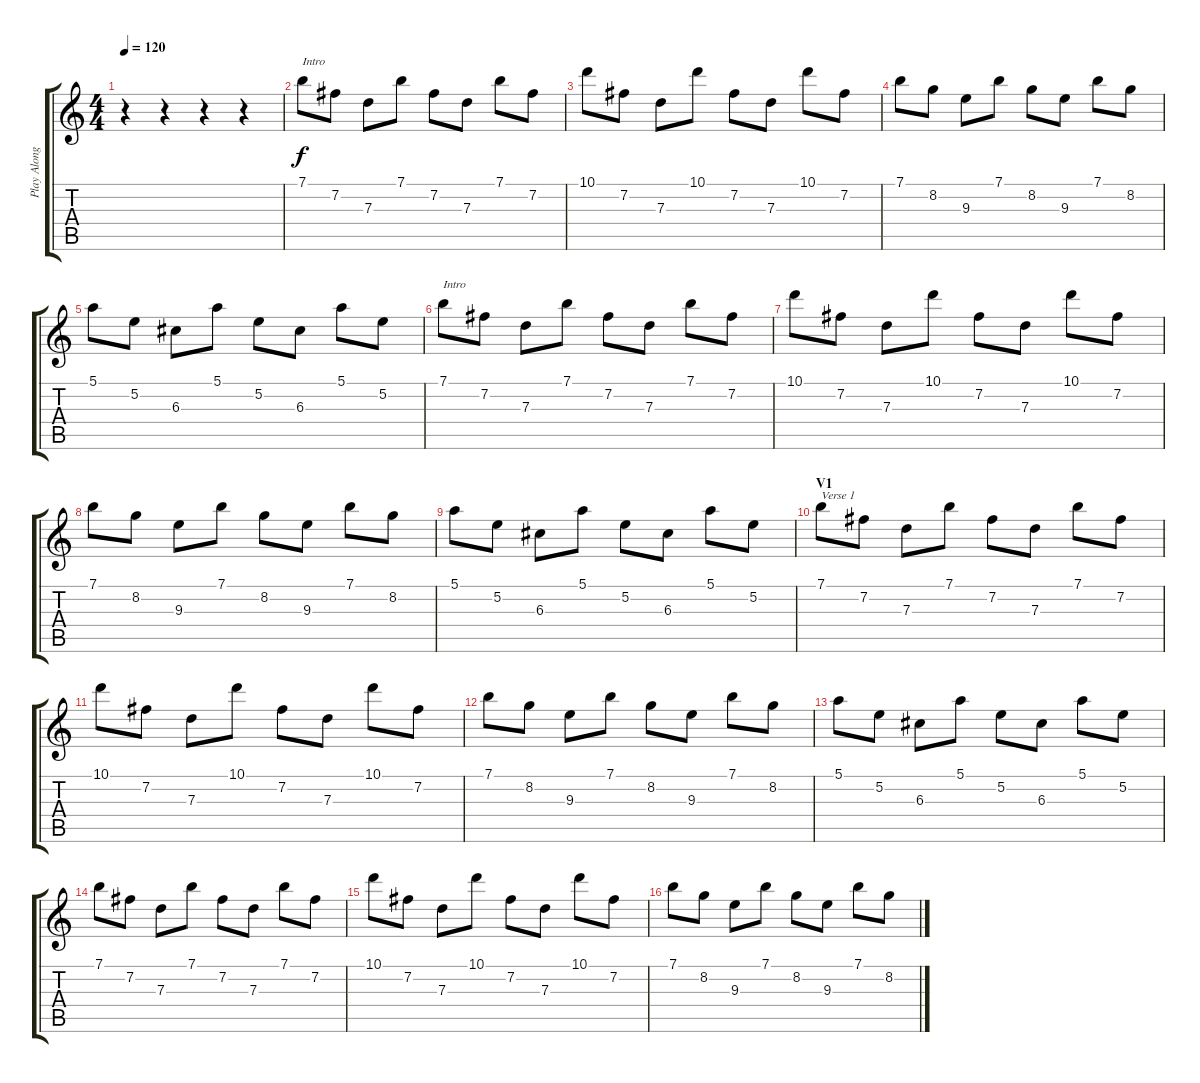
\track ("Play Along" "Play Along") {instrument distortionguitar}
\staff {score tabs}
\tuning (E4 B3 G3 D3 A2 E2) {hide}
\ts (4 4)
\tempo 120
\clef g2
\ks c
r.4{dy f instrument distortionguitar} r.4 r.4 r.4 |
7.1.8{txt "Intro"} 7.2.8 7.3.8 7.1.8 7.2.8 7.3.8 7.1.8 7.2.8 |
10.1.8 7.2.8 7.3.8 10.1.8 7.2.8 7.3.8 10.1.8 7.2.8 |
7.1.8 8.2.8 9.3.8 7.1.8 8.2.8 9.3.8 7.1.8 8.2.8 |
5.1.8 5.2.8 6.3.8 5.1.8 5.2.8 6.3.8 5.1.8 5.2.8 |
7.1.8{txt "Intro"} 7.2.8 7.3.8 7.1.8 7.2.8 7.3.8 7.1.8 7.2.8 |
10.1.8 7.2.8 7.3.8 10.1.8 7.2.8 7.3.8 10.1.8 7.2.8 |
7.1.8 8.2.8 9.3.8 7.1.8 8.2.8 9.3.8 7.1.8 8.2.8 |
5.1.8 5.2.8 6.3.8 5.1.8 5.2.8 6.3.8 5.1.8 5.2.8 |
\section ("" "V1")
7.1.8{txt "Verse 1"} 7.2.8 7.3.8 7.1.8 7.2.8 7.3.8 7.1.8 7.2.8 |
10.1.8 7.2.8 7.3.8 10.1.8 7.2.8 7.3.8 10.1.8 7.2.8 |
7.1.8 8.2.8 9.3.8 7.1.8 8.2.8 9.3.8 7.1.8 8.2.8 |
5.1.8 5.2.8 6.3.8 5.1.8 5.2.8 6.3.8 5.1.8 5.2.8 |
7.1.8 7.2.8 7.3.8 7.1.8 7.2.8 7.3.8 7.1.8 7.2.8 |
10.1.8 7.2.8 7.3.8 10.1.8 7.2.8 7.3.8 10.1.8 7.2.8 |
7.1.8 8.2.8 9.3.8 7.1.8 8.2.8 9.3.8 7.1.8 8.2.8
